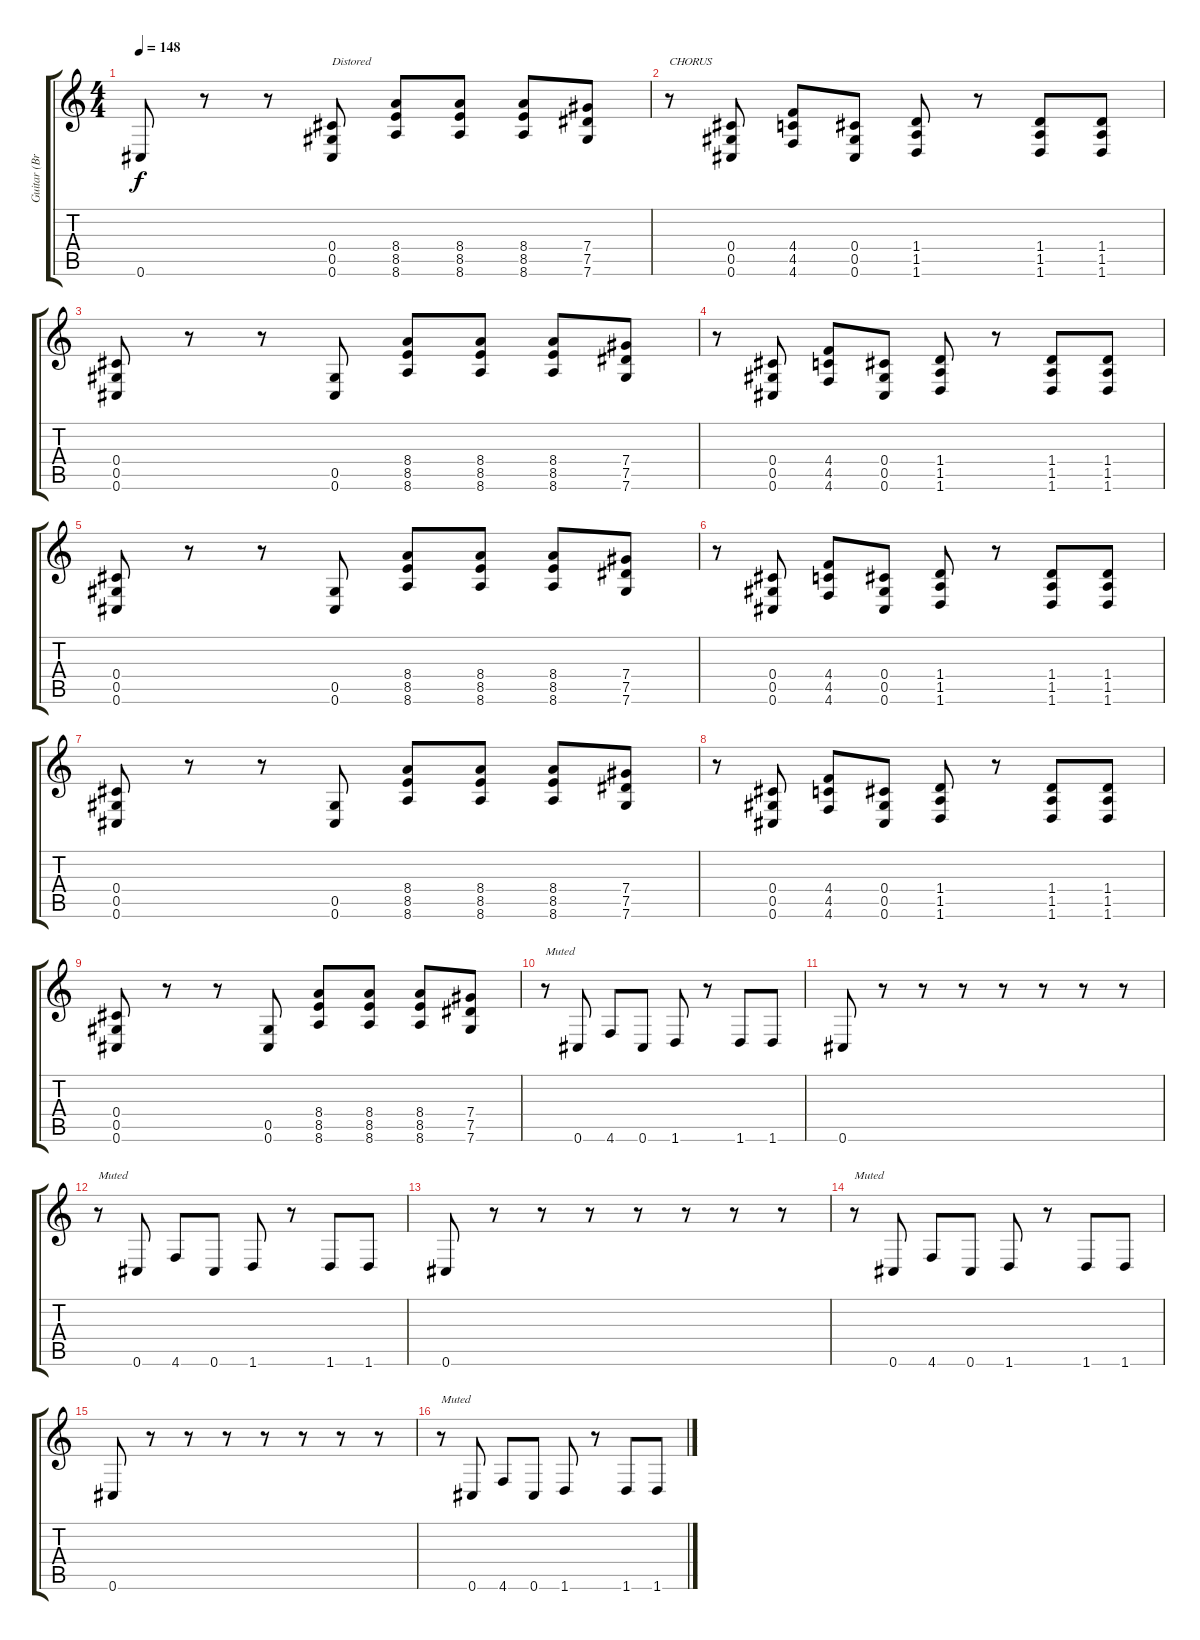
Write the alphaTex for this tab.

\track ("Guitar (Brad Delson)" "Guitar (Br") {instrument distortionguitar}
\staff {score tabs}
\tuning (Eb4 Bb3 Gb3 Db3 Ab2 Db2) {hide}
\ts (4 4)
\tempo 148
\clef g2
\ks c
0.6.8{dy f} r.8 r.8 (0.4 0.5 0.6).8{txt "Distored" volume 16 balance 8 instrument distortionguitar} (8.4 8.5 8.6).8 (8.4 8.5 8.6).8 (8.4 8.5 8.6).8 (7.4 7.5 7.6).8 |
r.8{txt "CHORUS"} (0.4 0.5 0.6).8 (4.4 4.5 4.6).8 (0.4 0.5 0.6).8 (1.4 1.5 1.6).8 r.8 (1.4 1.5 1.6).8 (1.4 1.5 1.6).8 |
(0.4 0.5 0.6).8 r.8 r.8 (0.5 0.6).8 (8.4 8.5 8.6).8 (8.4 8.5 8.6).8 (8.4 8.5 8.6).8 (7.4 7.5 7.6).8 |
r.8 (0.4 0.5 0.6).8 (4.4 4.5 4.6).8 (0.4 0.5 0.6).8 (1.4 1.5 1.6).8 r.8 (1.4 1.5 1.6).8 (1.4 1.5 1.6).8 |
(0.4 0.5 0.6).8 r.8 r.8 (0.5 0.6).8 (8.4 8.5 8.6).8 (8.4 8.5 8.6).8 (8.4 8.5 8.6).8 (7.4 7.5 7.6).8 |
r.8 (0.4 0.5 0.6).8 (4.4 4.5 4.6).8 (0.4 0.5 0.6).8 (1.4 1.5 1.6).8 r.8 (1.4 1.5 1.6).8 (1.4 1.5 1.6).8 |
(0.4 0.5 0.6).8 r.8 r.8 (0.5 0.6).8 (8.4 8.5 8.6).8 (8.4 8.5 8.6).8 (8.4 8.5 8.6).8 (7.4 7.5 7.6).8 |
r.8 (0.4 0.5 0.6).8 (4.4 4.5 4.6).8 (0.4 0.5 0.6).8 (1.4 1.5 1.6).8 r.8 (1.4 1.5 1.6).8 (1.4 1.5 1.6).8 |
(0.4 0.5 0.6).8 r.8 r.8 (0.5 0.6).8 (8.4 8.5 8.6).8 (8.4 8.5 8.6).8 (8.4 8.5 8.6).8 (7.4 7.5 7.6).8 |
r.8{txt "Muted" instrument overdrivenguitar} 0.6.8 4.6.8 0.6.8 1.6.8 r.8 1.6.8 1.6.8 |
0.6.8 r.8 r.8 r.8 r.8 r.8 r.8 r.8 |
r.8{txt "Muted" instrument overdrivenguitar} 0.6.8 4.6.8 0.6.8 1.6.8 r.8 1.6.8 1.6.8 |
0.6.8 r.8 r.8 r.8 r.8 r.8 r.8 r.8 |
r.8{txt "Muted" instrument overdrivenguitar} 0.6.8 4.6.8 0.6.8 1.6.8 r.8 1.6.8 1.6.8 |
0.6.8 r.8 r.8 r.8 r.8 r.8 r.8 r.8 |
r.8{txt "Muted" instrument overdrivenguitar} 0.6.8 4.6.8 0.6.8 1.6.8 r.8 1.6.8 1.6.8
